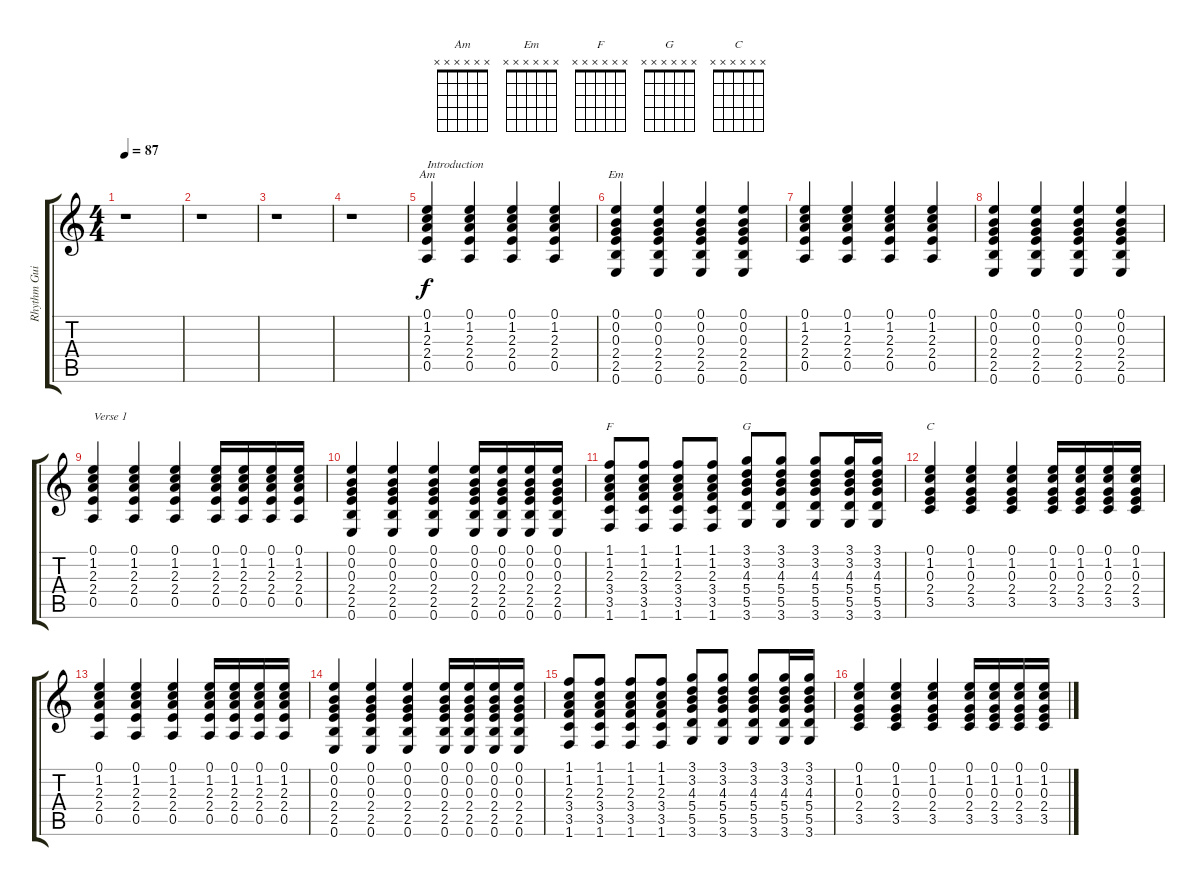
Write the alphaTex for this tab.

\track ("Rhythm Guitar" "Rhythm Gui") {instrument acousticguitarsteel}
\staff {score tabs}
\tuning (E4 B3 G3 D3 A2 E2) {hide}
\chord ("Am" x x x x x x)
\chord ("Em" x x x x x x)
\chord ("F" x x x x x x)
\chord ("G" x x x x x x)
\chord ("C" x x x x x x)
\ts (4 4)
\tempo 87
\clef g2
\ks c
r.1{dy f instrument acousticguitarsteel} |
r.1 |
r.1 |
r.1 |
(0.1 1.2 2.3 2.4 0.5).4{ch "Am" txt "Introduction"} (0.1 1.2 2.3 2.4 0.5).4 (0.1 1.2 2.3 2.4 0.5).4 (0.1 1.2 2.3 2.4 0.5).4 |
(0.1 0.2 0.3 2.4 2.5 0.6).4{ch "Em"} (0.1 0.2 0.3 2.4 2.5 0.6).4 (0.1 0.2 0.3 2.4 2.5 0.6).4 (0.1 0.2 0.3 2.4 2.5 0.6).4 |
(0.1 1.2 2.3 2.4 0.5).4 (0.1 1.2 2.3 2.4 0.5).4 (0.1 1.2 2.3 2.4 0.5).4 (0.1 1.2 2.3 2.4 0.5).4 |
(0.1 0.2 0.3 2.4 2.5 0.6).4 (0.1 0.2 0.3 2.4 2.5 0.6).4 (0.1 0.2 0.3 2.4 2.5 0.6).4 (0.1 0.2 0.3 2.4 2.5 0.6).4 |
(0.1 1.2 2.3 2.4 0.5).4{txt "Verse 1"} (0.1 1.2 2.3 2.4 0.5).4 (0.1 1.2 2.3 2.4 0.5).4 (0.1 1.2 2.3 2.4 0.5).16 (0.1 1.2 2.3 2.4 0.5).16 (0.1 1.2 2.3 2.4 0.5).16 (0.1 1.2 2.3 2.4 0.5).16 |
(0.1 0.2 0.3 2.4 2.5 0.6).4 (0.1 0.2 0.3 2.4 2.5 0.6).4 (0.1 0.2 0.3 2.4 2.5 0.6).4 (0.1 0.2 0.3 2.4 2.5 0.6).16 (0.1 0.2 0.3 2.4 2.5 0.6).16 (0.1 0.2 0.3 2.4 2.5 0.6).16 (0.1 0.2 0.3 2.4 2.5 0.6).16 |
(1.1 1.2 2.3 3.4 3.5 1.6).8{ch "F"} (1.1 1.2 2.3 3.4 3.5 1.6).8 (1.1 1.2 2.3 3.4 3.5 1.6).8 (1.1 1.2 2.3 3.4 3.5 1.6).8 (3.1 3.2 4.3 5.4 5.5 3.6).8{ch "G"} (3.1 3.2 4.3 5.4 5.5 3.6).8 (3.1 3.2 4.3 5.4 5.5 3.6).8 (3.1 3.2 4.3 5.4 5.5 3.6).16 (3.1 3.2 4.3 5.4 5.5 3.6).16 |
(0.1 1.2 0.3 2.4 3.5).4{ch "C"} (0.1 1.2 0.3 2.4 3.5).4 (0.1 1.2 0.3 2.4 3.5).4 (0.1 1.2 0.3 2.4 3.5).16 (0.1 1.2 0.3 2.4 3.5).16 (0.1 1.2 0.3 2.4 3.5).16 (0.1 1.2 0.3 2.4 3.5).16 |
(0.1 1.2 2.3 2.4 0.5).4 (0.1 1.2 2.3 2.4 0.5).4 (0.1 1.2 2.3 2.4 0.5).4 (0.1 1.2 2.3 2.4 0.5).16 (0.1 1.2 2.3 2.4 0.5).16 (0.1 1.2 2.3 2.4 0.5).16 (0.1 1.2 2.3 2.4 0.5).16 |
(0.1 0.2 0.3 2.4 2.5 0.6).4 (0.1 0.2 0.3 2.4 2.5 0.6).4 (0.1 0.2 0.3 2.4 2.5 0.6).4 (0.1 0.2 0.3 2.4 2.5 0.6).16 (0.1 0.2 0.3 2.4 2.5 0.6).16 (0.1 0.2 0.3 2.4 2.5 0.6).16 (0.1 0.2 0.3 2.4 2.5 0.6).16 |
(1.1 1.2 2.3 3.4 3.5 1.6).8 (1.1 1.2 2.3 3.4 3.5 1.6).8 (1.1 1.2 2.3 3.4 3.5 1.6).8 (1.1 1.2 2.3 3.4 3.5 1.6).8 (3.1 3.2 4.3 5.4 5.5 3.6).8 (3.1 3.2 4.3 5.4 5.5 3.6).8 (3.1 3.2 4.3 5.4 5.5 3.6).8 (3.1 3.2 4.3 5.4 5.5 3.6).16 (3.1 3.2 4.3 5.4 5.5 3.6).16 |
(0.1 1.2 0.3 2.4 3.5).4 (0.1 1.2 0.3 2.4 3.5).4 (0.1 1.2 0.3 2.4 3.5).4 (0.1 1.2 0.3 2.4 3.5).16 (0.1 1.2 0.3 2.4 3.5).16 (0.1 1.2 0.3 2.4 3.5).16 (0.1 1.2 0.3 2.4 3.5).16
